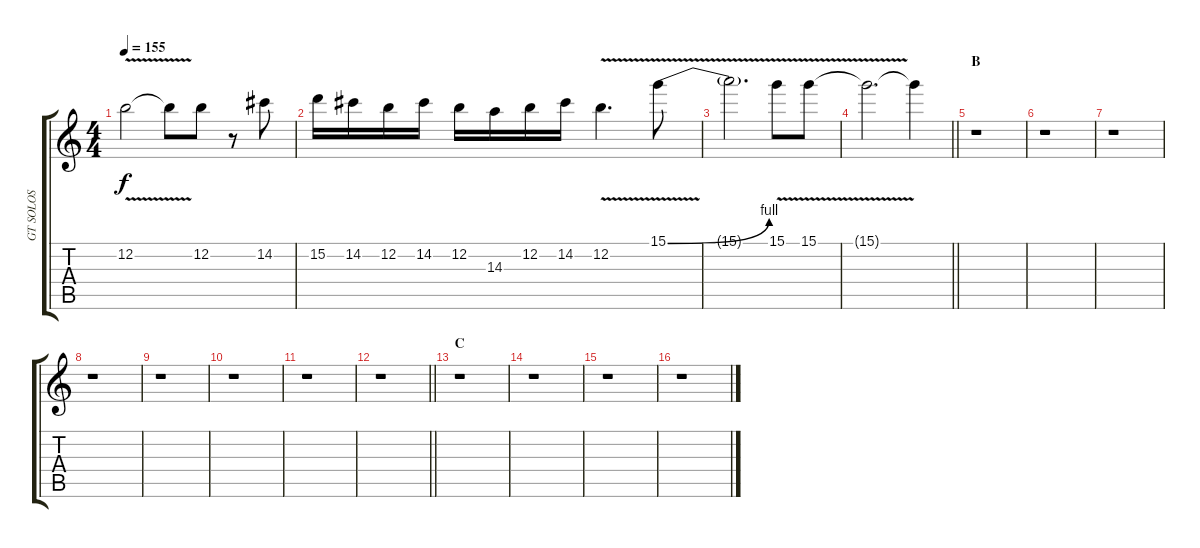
\track ("GT SOLOS" "GT SOLOS") {instrument distortionguitar}
\staff {score tabs}
\tuning (E4 B3 G3 D3 A2 E2) {hide}
\ts (4 4)
\tempo 155
\clef g2
\ks c
12.2{v}.2{dy f} 12.2{t}.8 12.2.8 r.8 14.2.8 |
15.2.16 14.2.16 12.2.16 14.2.16 12.2.16 14.3.16 12.2.16 14.2.16 12.2{v}.4{d} 15.1{be (bend 0 0 60 4) v}.8 |
15.1{t}.2{d} 15.1{v}.8 15.1{v}.8 |
\barLineRight lightlight
15.1{t}.2{d} 15.1{t}.4 |
\section ("" "B")
r.1 |
r.1 |
r.1 |
r.1 |
r.1 |
r.1 |
r.1 |
\barLineRight lightlight
r.1 |
\section ("" "C")
r.1 |
r.1 |
r.1 |
r.1
